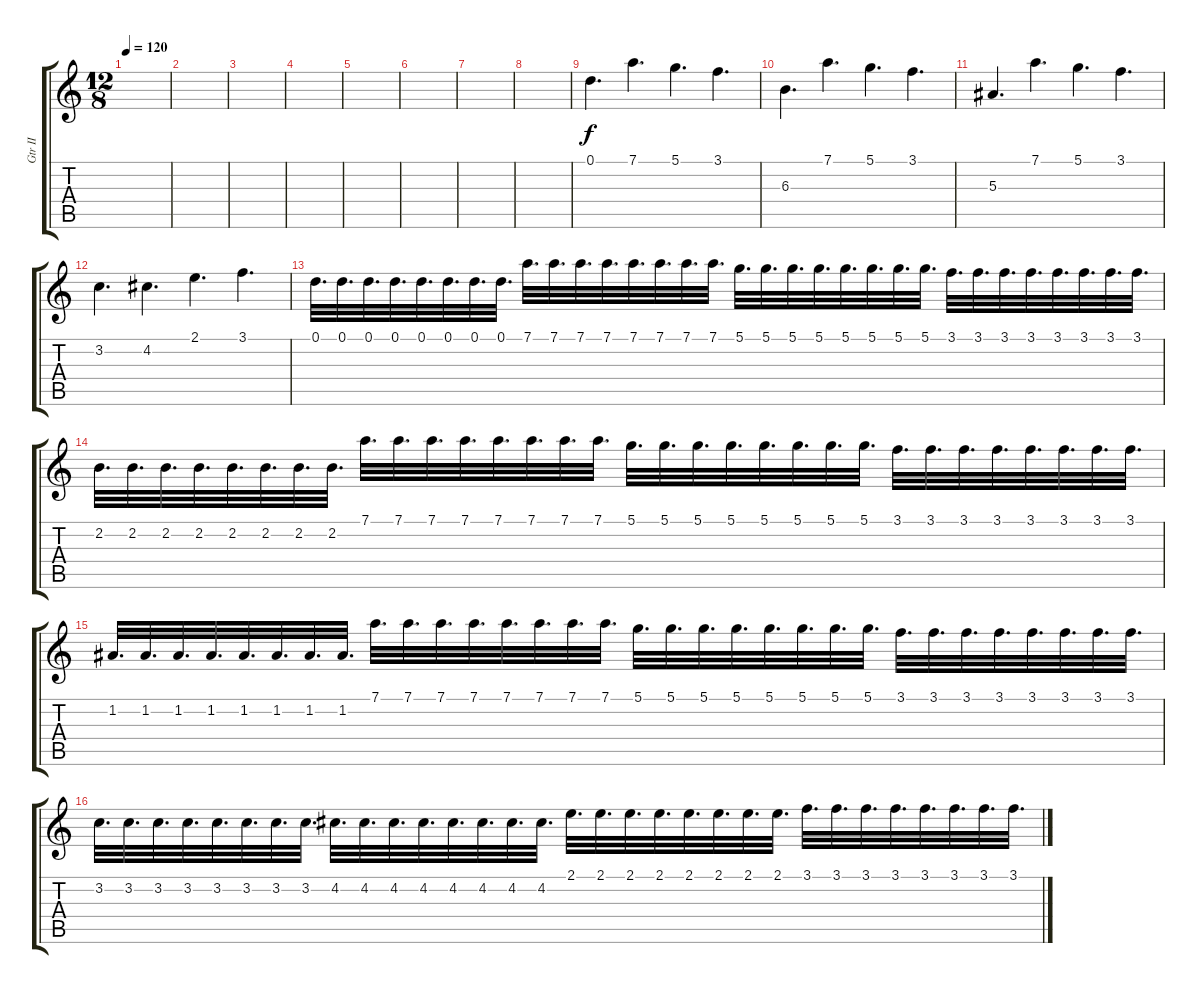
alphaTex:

\track ("Gtr II" "Gtr II") {instrument electricguitarclean}
\staff {score tabs}
\tuning (D4 A3 F3 C3 G2 C2) {hide}
\ts (12 8)
\tempo 120
\clef g2
\ks c
|
|
|
|
|
|
|
|
0.1.4{d volume 13 instrument distortionguitar} 7.1.4{d} 5.1.4{d} 3.1.4{d} |
6.3.4{d} 7.1.4{d} 5.1.4{d} 3.1.4{d} |
5.3.4{d} 7.1.4{d} 5.1.4{d} 3.1.4{d} |
3.2.4{d} 4.2.4{d} 2.1.4{d} 3.1.4{d} |
0.1.32{d} 0.1.32{d} 0.1.32{d} 0.1.32{d} 0.1.32{d} 0.1.32{d} 0.1.32{d} 0.1.32{d} 7.1.32{d} 7.1.32{d} 7.1.32{d} 7.1.32{d} 7.1.32{d} 7.1.32{d} 7.1.32{d} 7.1.32{d} 5.1.32{d} 5.1.32{d} 5.1.32{d} 5.1.32{d} 5.1.32{d} 5.1.32{d} 5.1.32{d} 5.1.32{d} 3.1.32{d} 3.1.32{d} 3.1.32{d} 3.1.32{d} 3.1.32{d} 3.1.32{d} 3.1.32{d} 3.1.32{d} |
2.2.32{d} 2.2.32{d} 2.2.32{d} 2.2.32{d} 2.2.32{d} 2.2.32{d} 2.2.32{d} 2.2.32{d} 7.1.32{d} 7.1.32{d} 7.1.32{d} 7.1.32{d} 7.1.32{d} 7.1.32{d} 7.1.32{d} 7.1.32{d} 5.1.32{d} 5.1.32{d} 5.1.32{d} 5.1.32{d} 5.1.32{d} 5.1.32{d} 5.1.32{d} 5.1.32{d} 3.1.32{d} 3.1.32{d} 3.1.32{d} 3.1.32{d} 3.1.32{d} 3.1.32{d} 3.1.32{d} 3.1.32{d} |
1.2.32{d} 1.2.32{d} 1.2.32{d} 1.2.32{d} 1.2.32{d} 1.2.32{d} 1.2.32{d} 1.2.32{d} 7.1.32{d} 7.1.32{d} 7.1.32{d} 7.1.32{d} 7.1.32{d} 7.1.32{d} 7.1.32{d} 7.1.32{d} 5.1.32{d} 5.1.32{d} 5.1.32{d} 5.1.32{d} 5.1.32{d} 5.1.32{d} 5.1.32{d} 5.1.32{d} 3.1.32{d} 3.1.32{d} 3.1.32{d} 3.1.32{d} 3.1.32{d} 3.1.32{d} 3.1.32{d} 3.1.32{d} |
3.2.32{d} 3.2.32{d} 3.2.32{d} 3.2.32{d} 3.2.32{d} 3.2.32{d} 3.2.32{d} 3.2.32{d} 4.2.32{d} 4.2.32{d} 4.2.32{d} 4.2.32{d} 4.2.32{d} 4.2.32{d} 4.2.32{d} 4.2.32{d} 2.1.32{d} 2.1.32{d} 2.1.32{d} 2.1.32{d} 2.1.32{d} 2.1.32{d} 2.1.32{d} 2.1.32{d} 3.1.32{d} 3.1.32{d} 3.1.32{d} 3.1.32{d} 3.1.32{d} 3.1.32{d} 3.1.32{d} 3.1.32{d}
